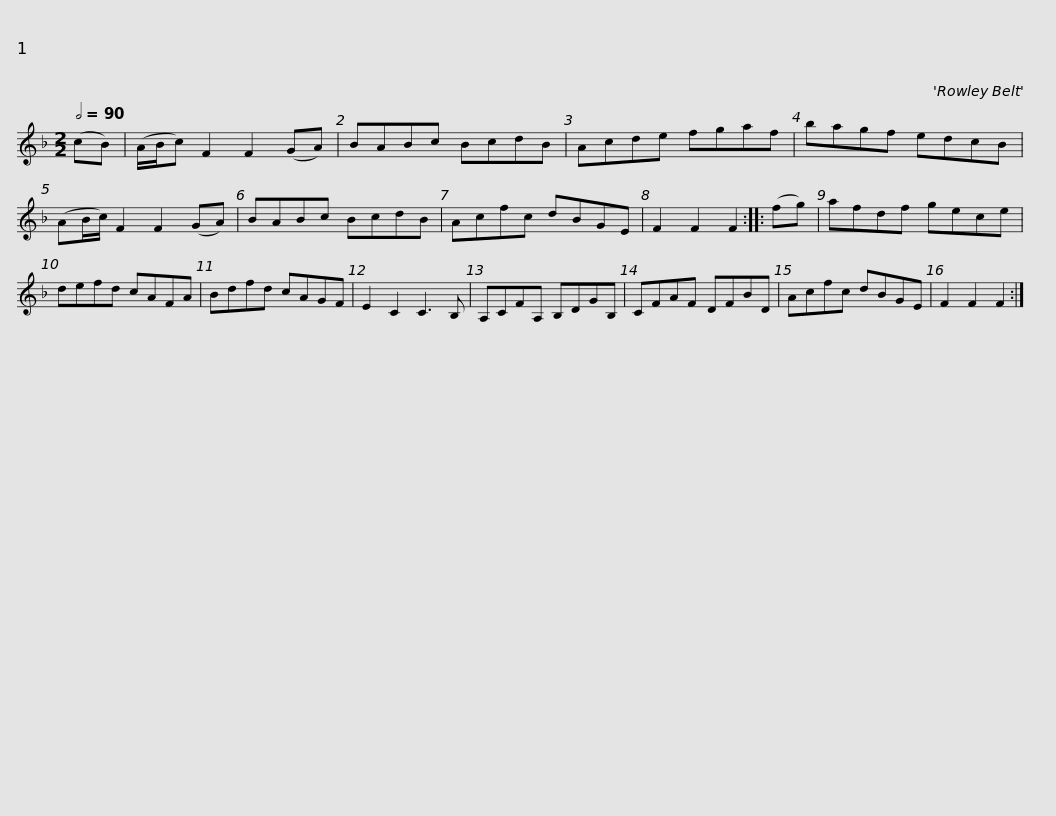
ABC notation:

X:1
L:1/8
Q:1/2=90
M:2/2
I:linebreak $
K:F
V:1 treble
V:1
 (cB) | (A/B/c) F2 F2 (GA) | BABc BcdB | Acde fgaf | bagf edcB |$ %5
 (AB/c/) F2 F2 (GA) | BABc BcdB | Acfc dBGE | F2 F2 F2 ::$ (fg) | %10
 afdf gece | defd cAFA | Bdfd cAGF | E2 C2 C3 B, |$ A,CFA, B,DGB, | %15
 CFAF DFBD | Acfc dBGE | F2 F2 F2 :| %18
